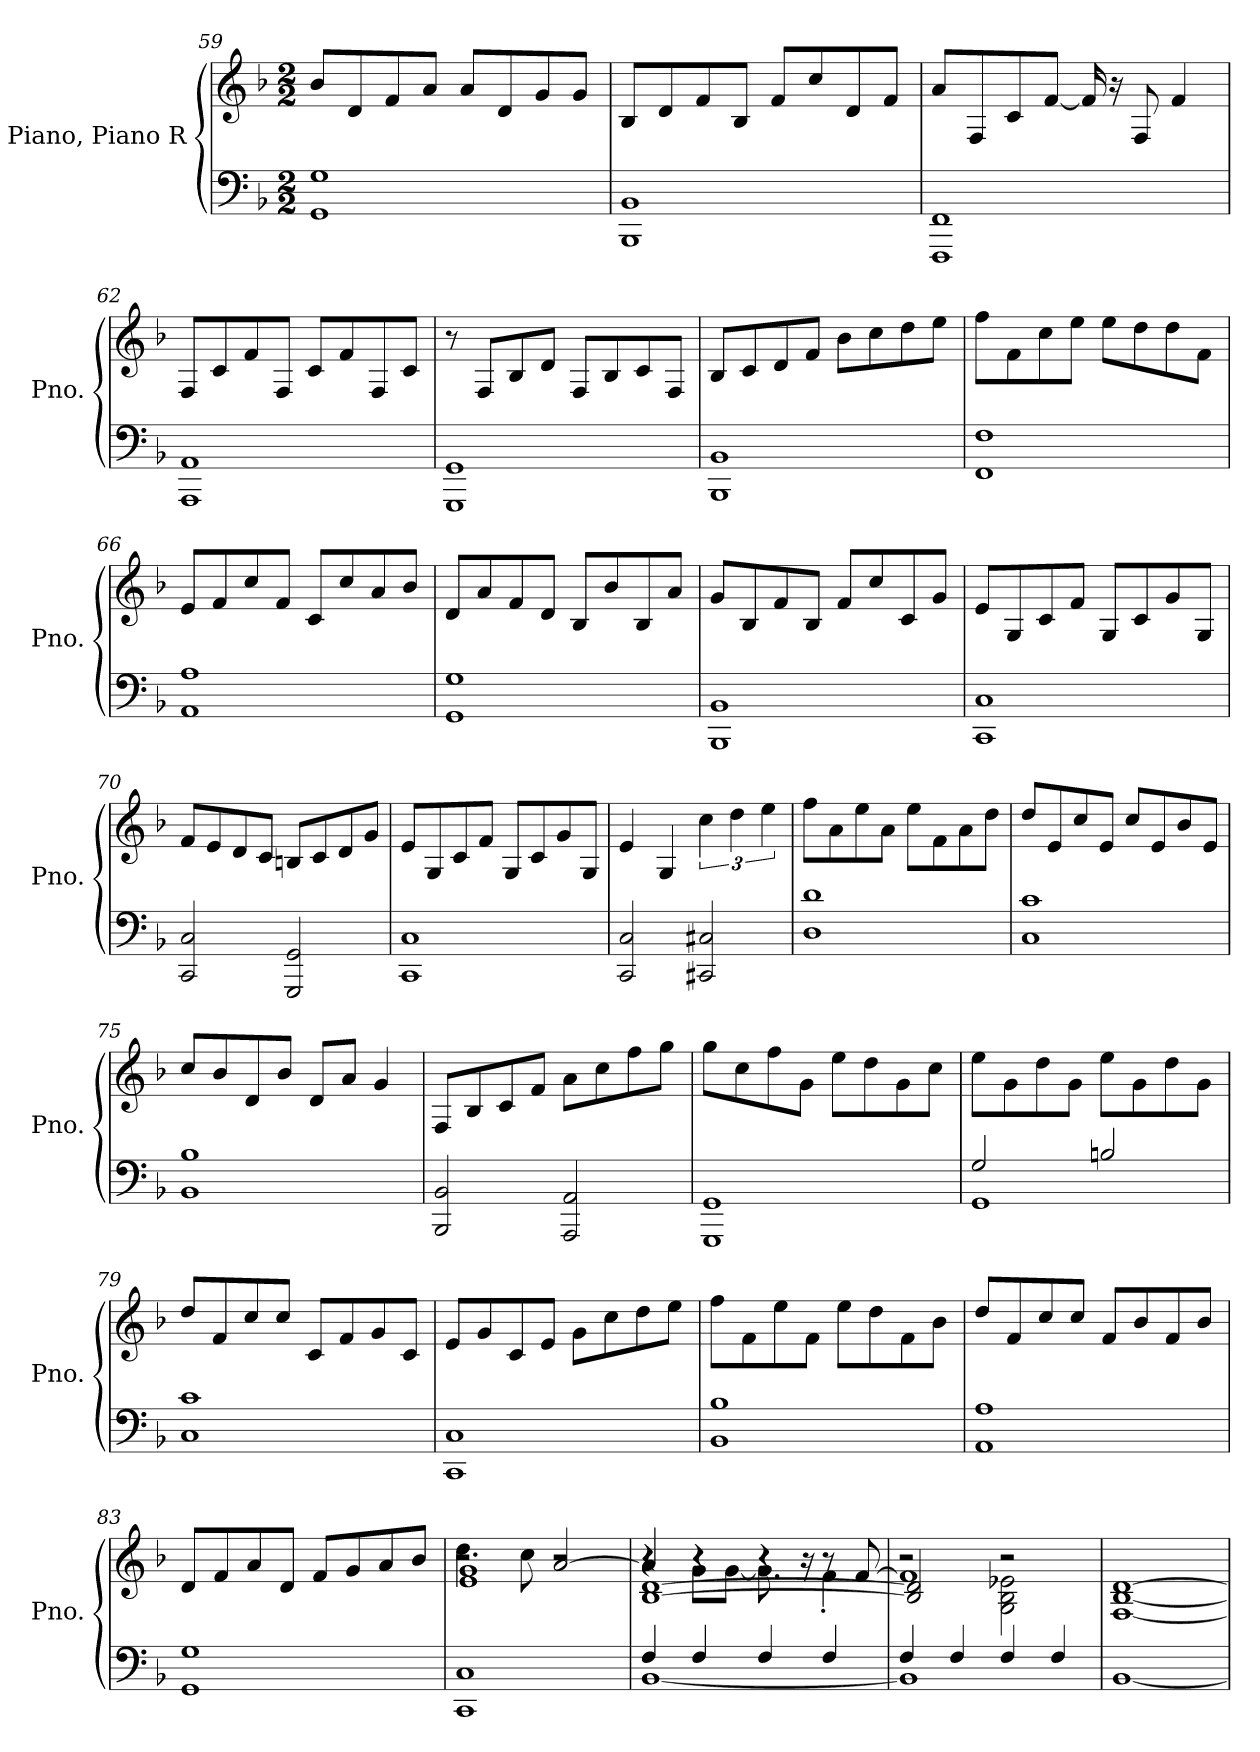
**kern	**kern
*part1	*part1
*staff2	*staff1
*I"Piano, Piano R	*
*I'Pno.	*
*clefF4	*clefG2
*k[b-]	*k[b-]
*M2/2	*M2/2
=59	=59
1GG 1G	8b-/L
.	8d/
.	8f/
.	8a/J
.	8a/L
.	8d/
.	8g/
.	8g/J
=60	=60
1BBB- 1BB-	8B-/L
.	8d/
.	8f/
.	8B-/J
.	8f/L
.	8cc/
.	8d/
.	8f/J
=61	=61
1FFF 1FF	8a/L
.	8F/
.	8c/
.	[8f/J
.	16f/]
.	16r
.	8F/
.	4f/
!!LO:LB:g=z
=62	=62
1AAA 1AA	8F/L
.	8c/
.	8f/
.	8F/J
.	8c/L
.	8f/
.	8F/
.	8c/J
=63	=63
1GGG 1GG	8r
.	8F/L
.	8B-/
.	8d/J
.	8F/L
.	8B-/
.	8c/
.	8F/J
=64	=64
1BBB- 1BB-	8B-/L
.	8c/
.	8d/
.	8f/J
.	8b-\L
.	8cc\
.	8dd\
.	8ee\J
=65	=65
1FF 1F	8ff\L
.	8f\
.	8cc\
.	8ee\J
.	8ee\L
.	8dd\
.	8dd\
.	8f\J
!!LO:LB:g=z
=66	=66
1AA 1A	8e/L
.	8f/
.	8cc/
.	8f/J
.	8c/L
.	8cc/
.	8a/
.	8b-/J
=67	=67
1GG 1G	8d/L
.	8a/
.	8f/
.	8d/J
.	8B-/L
.	8b-/
.	8B-/
.	8a/J
=68	=68
1BBB- 1BB-	8g/L
.	8B-/
.	8f/
.	8B-/J
.	8f/L
.	8cc/
.	8c/
.	8g/J
=69	=69
1CC 1C	8e/L
.	8G/
.	8c/
.	8f/J
.	8G/L
.	8c/
.	8g/
.	8G/J
=70	=70
2CC/ 2C/	8f/L
.	8e/
.	8d/
.	8c/J
2GGG/ 2GG/	8Bn/L
.	8c/
.	8d/
.	8g/J
!!LO:LB:g=z
=71	=71
1CC 1C	8e/L
.	8G/
.	8c/
.	8f/J
.	8G/L
.	8c/
.	8g/
.	8G/J
=72	=72
2CC/ 2C/	4e/
.	4G/
2CC#X/ 2C#X/	6cc\
.	6dd\
.	6ee\
=73	=73
1D 1d	8ff\L
.	8a\
.	8ee\
.	8a\J
.	8ee\L
.	8f\
.	8a\
.	8dd\J
=74	=74
1C 1c	8dd/L
.	8e/
.	8cc/
.	8e/J
.	8cc/L
.	8e/
.	8b-/
.	8e/J
=75	=75
1BB- 1B-	8cc/L
.	8b-/
.	8d/
.	8b-/J
.	8d/L
.	8a/J
.	4g/
!!LO:LB:g=z
=76	=76
2BBB-/ 2BB-/	8F/L
.	8B-/
.	8c/
.	8f/J
2AAA/ 2AA/	8a\L
.	8cc\
.	8ff\
.	8gg\J
=77	=77
1GGG 1GG	8gg\L
.	8cc\
.	8ff\
.	8g\J
.	8ee\L
.	8dd\
.	8g\
.	8cc\J
=78	=78
*^	*
2G/	1GG	8ee\L
.	.	8g\
.	.	8dd\
.	.	8g\J
2Bn/	.	8ee\L
.	.	8g\
.	.	8dd\
.	.	8g\J
*v	*v	*
=79	=79
1C 1c	8dd/L
.	8f/
.	8cc/
.	8cc/J
.	8c/L
.	8f/
.	8g/
.	8c/J
=80	=80
1CC 1C	8e/L
.	8g/
.	8c/
.	8e/J
.	8g\L
.	8cc\
.	8dd\
.	8ee\J
!!LO:PB:g=z
=81	=81
1BB- 1B-	8ff\L
.	8f\
.	8ee\
.	8f\J
.	8ee\L
.	8dd\
.	8f\
.	8b-\J
=82	=82
1AA 1A	8dd/L
.	8f/
.	8cc/
.	8cc/J
.	8f/L
.	8b-/
.	8f/
.	8b-/J
=83	=83
1GG 1G	8d/L
.	8f/
.	8a/
.	8d/J
.	8f/L
.	8g/
.	8a/
.	8b-/J
=84	=84
*	*^
*	*	*^
1CC 1C	2r	4.dd\	1e 1g
.	.	8cc\	.
.	[2a/	2r	.
=85	=85	=85	=85
*^	*	*	*
4F/	[1BB-	4a/]	4r	[1B- [1d
4F/	.	4r	8g\L	.
.	.	.	[8g\J	.
4F/	.	4r	8.g\]	.
.	.	.	16r	.
4F/	.	8r	4f'\	.
.	.	[8f/	.	.
=86	=86	=86	=86	=86
4F/	1BB-]	1f]	2r	2B-/] 2d/]
4F/	.	.	.	.
4F/	.	.	2G\ 2B-\ 2e-X\	2r
4F/	.	.	.	.
*v	*v	*	*	*
*	*v	*v	*v
!!LO:LB:g=z
=87	=87
[1BB-	[1F [1B- [1d
=	=
*-	*-
